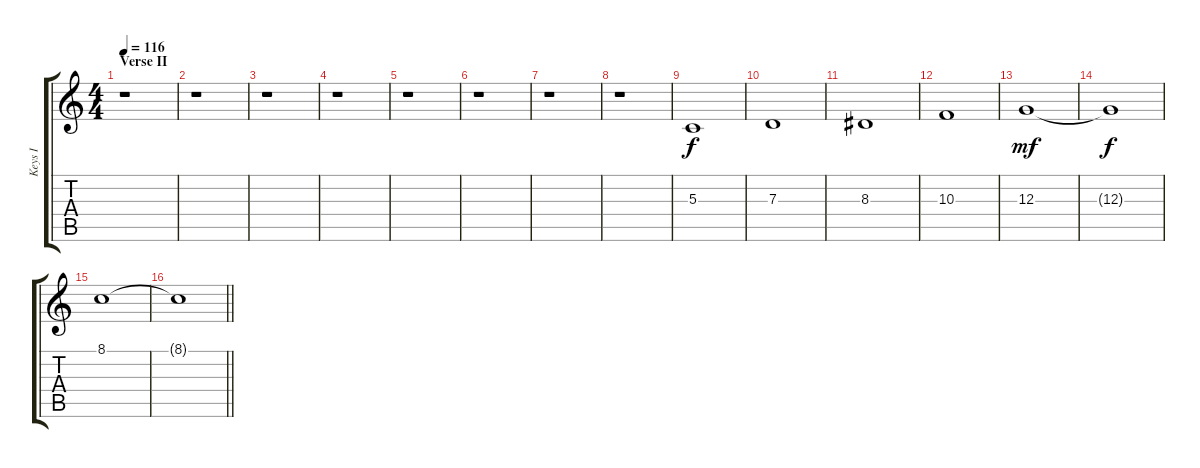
\track ("Keys I" "Keys I") {instrument synthstrings1}
\staff {score tabs}
\tuning (E4 B3 G3 D3 A2 E2) {hide}
\ts (4 4)
\section ("" "Verse II")
\tempo 116
\clef g2
\ks c
r.1{dy p} |
r.1 |
r.1 |
r.1 |
r.1 |
r.1 |
r.1 |
r.1 |
5.3.1{dy f} |
7.3.1 |
8.3.1 |
10.3.1 |
12.3.1{dy mf} |
12.3{t}.1{dy f} |
8.1.1 |
\barLineRight lightlight
8.1{t}.1
